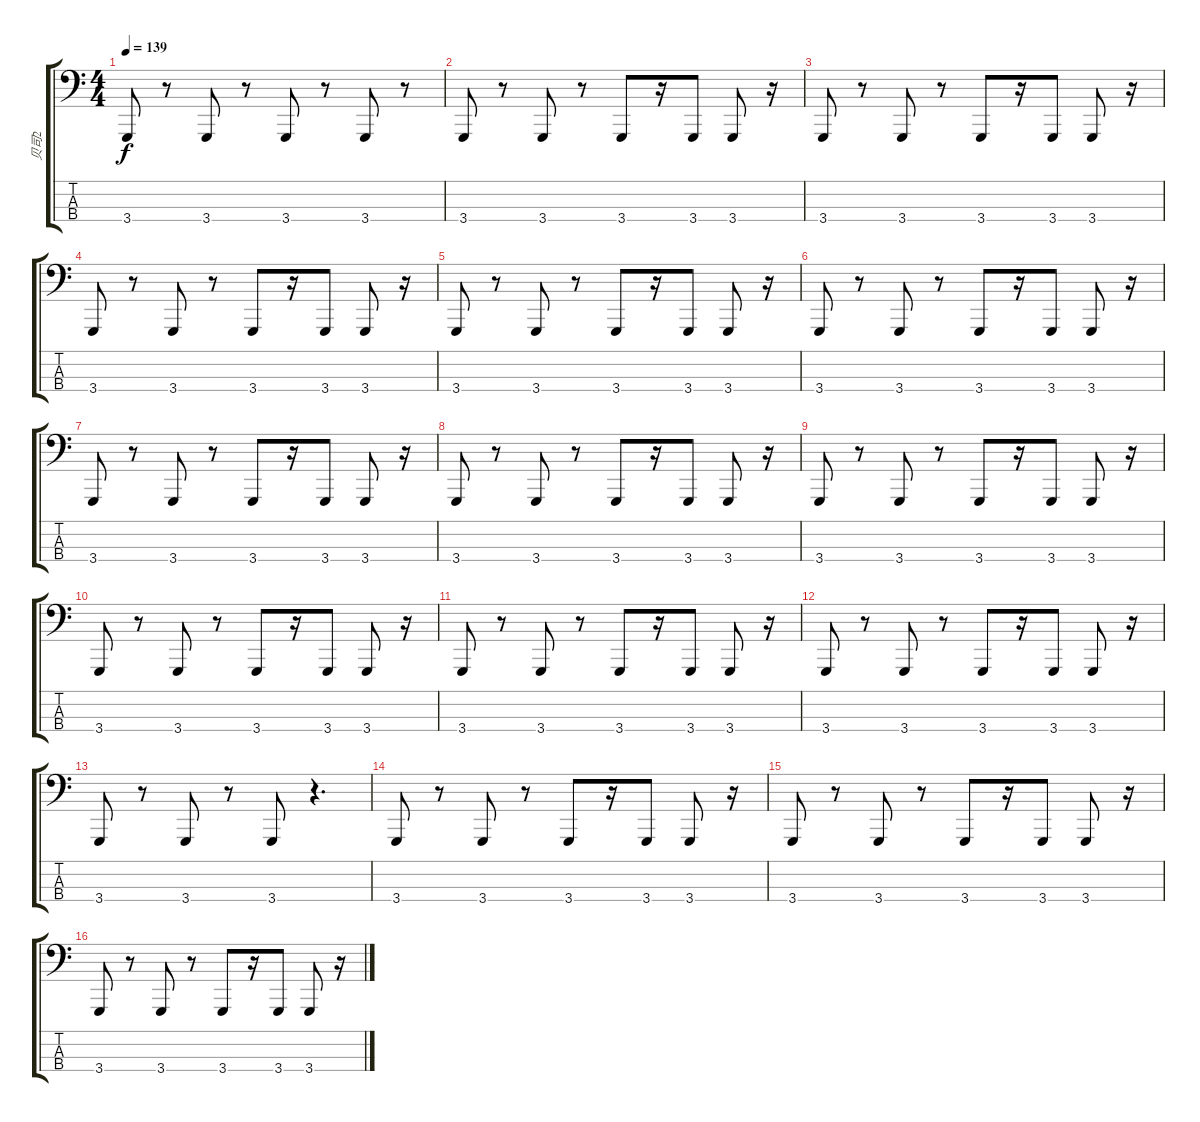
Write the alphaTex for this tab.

\track ("贝司2" "贝司2") {instrument taikodrum}
\staff {score tabs}
\tuning (G2 D2 A1 E1) {hide}
\ts (4 4)
\tempo 139
\clef f4
\ks c
3.4.8{dy f} r.8 3.4.8 r.8 3.4.8 r.8 3.4.8 r.8 |
3.4.8 r.8 3.4.8 r.8 3.4.8 r.16 3.4.8 3.4.8 r.16 |
3.4.8 r.8 3.4.8 r.8 3.4.8 r.16 3.4.8 3.4.8 r.16 |
3.4.8 r.8 3.4.8 r.8 3.4.8 r.16 3.4.8 3.4.8 r.16 |
3.4.8 r.8 3.4.8 r.8 3.4.8 r.16 3.4.8 3.4.8 r.16 |
3.4.8 r.8 3.4.8 r.8 3.4.8 r.16 3.4.8 3.4.8 r.16 |
3.4.8 r.8 3.4.8 r.8 3.4.8 r.16 3.4.8 3.4.8 r.16 |
3.4.8 r.8 3.4.8 r.8 3.4.8 r.16 3.4.8 3.4.8 r.16 |
3.4.8 r.8 3.4.8 r.8 3.4.8 r.16 3.4.8 3.4.8 r.16 |
3.4.8 r.8 3.4.8 r.8 3.4.8 r.16 3.4.8 3.4.8 r.16 |
3.4.8 r.8 3.4.8 r.8 3.4.8 r.16 3.4.8 3.4.8 r.16 |
3.4.8 r.8 3.4.8 r.8 3.4.8 r.16 3.4.8 3.4.8 r.16 |
3.4.8 r.8 3.4.8 r.8 3.4.8 r.4{d} |
3.4.8 r.8 3.4.8 r.8 3.4.8 r.16 3.4.8 3.4.8 r.16 |
3.4.8 r.8 3.4.8 r.8 3.4.8 r.16 3.4.8 3.4.8 r.16 |
3.4.8 r.8 3.4.8 r.8 3.4.8 r.16 3.4.8 3.4.8 r.16
